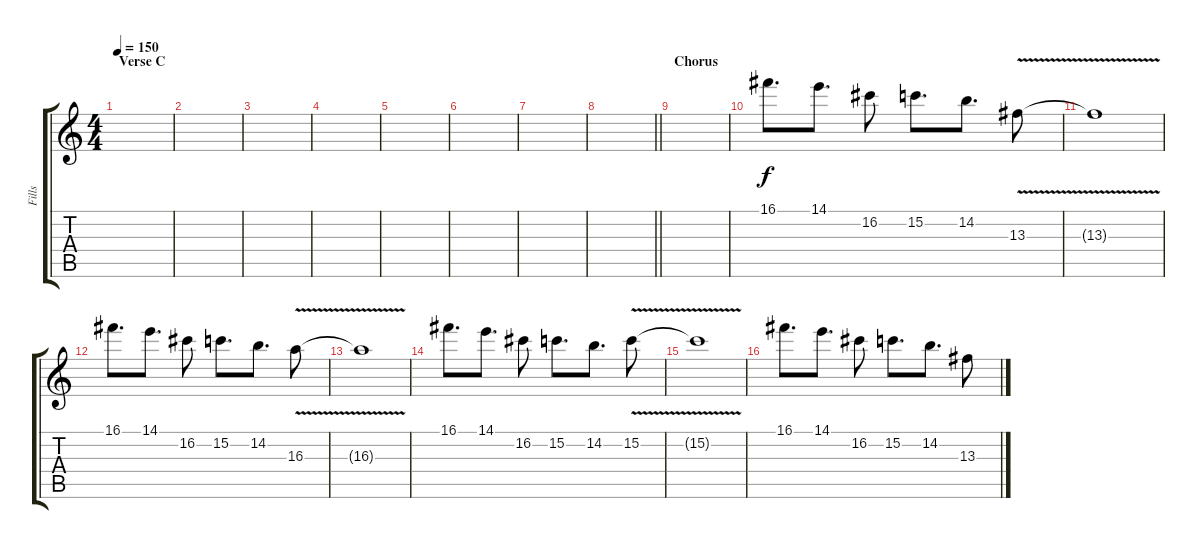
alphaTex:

\track ("Fills" "Fills") {instrument distortionguitar}
\staff {score tabs}
\tuning (D4 A3 F3 C3 G2 D2) {hide}
\ts (4 4)
\section ("" "Verse C")
\tempo 150
\clef g2
\ks c
|
|
|
|
|
|
|
\barLineRight lightlight
|
\section ("" "Chorus")
|
16.1.8{d} 14.1.8{d} 16.2.8 15.2.8{d} 14.2.8{d} 13.3{v}.8 |
13.3{t}.1 |
16.1.8{d} 14.1.8{d} 16.2.8 15.2.8{d} 14.2.8{d} 16.3{v}.8 |
16.3{t}.1 |
16.1.8{d} 14.1.8{d} 16.2.8 15.2.8{d} 14.2.8{d} 15.2{v}.8 |
15.2{t}.1 |
16.1.8{d} 14.1.8{d} 16.2.8 15.2.8{d} 14.2.8{d} 13.3.8
